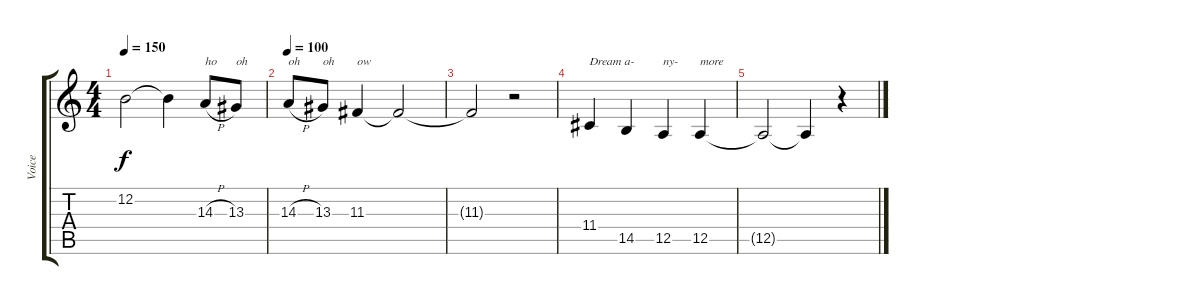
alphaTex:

\track ("Voice" "Voice") {instrument fx7echoes}
\staff {score tabs}
\tuning (E4 B3 G3 D3 A2 E2) {hide}
\ts (4 4)
\tempo 150
\clef g2
\ks c
12.2{t}.2{dy f} 12.2{t}.4 14.3{h}.8{txt "ho"} 13.3.8{txt "oh"} |
\tempo 100
14.3{h}.8{txt "oh"} 13.3.8{txt "oh"} 11.3.4{txt "ow"} 11.3{t}.2 |
11.3{t}.2 r.2 |
11.4.4{txt "Dream a-"} 14.5.4 12.5.4{txt "ny-"} 12.5.4{txt "more"} |
12.5{t}.2 12.5{t}.4 r.4
